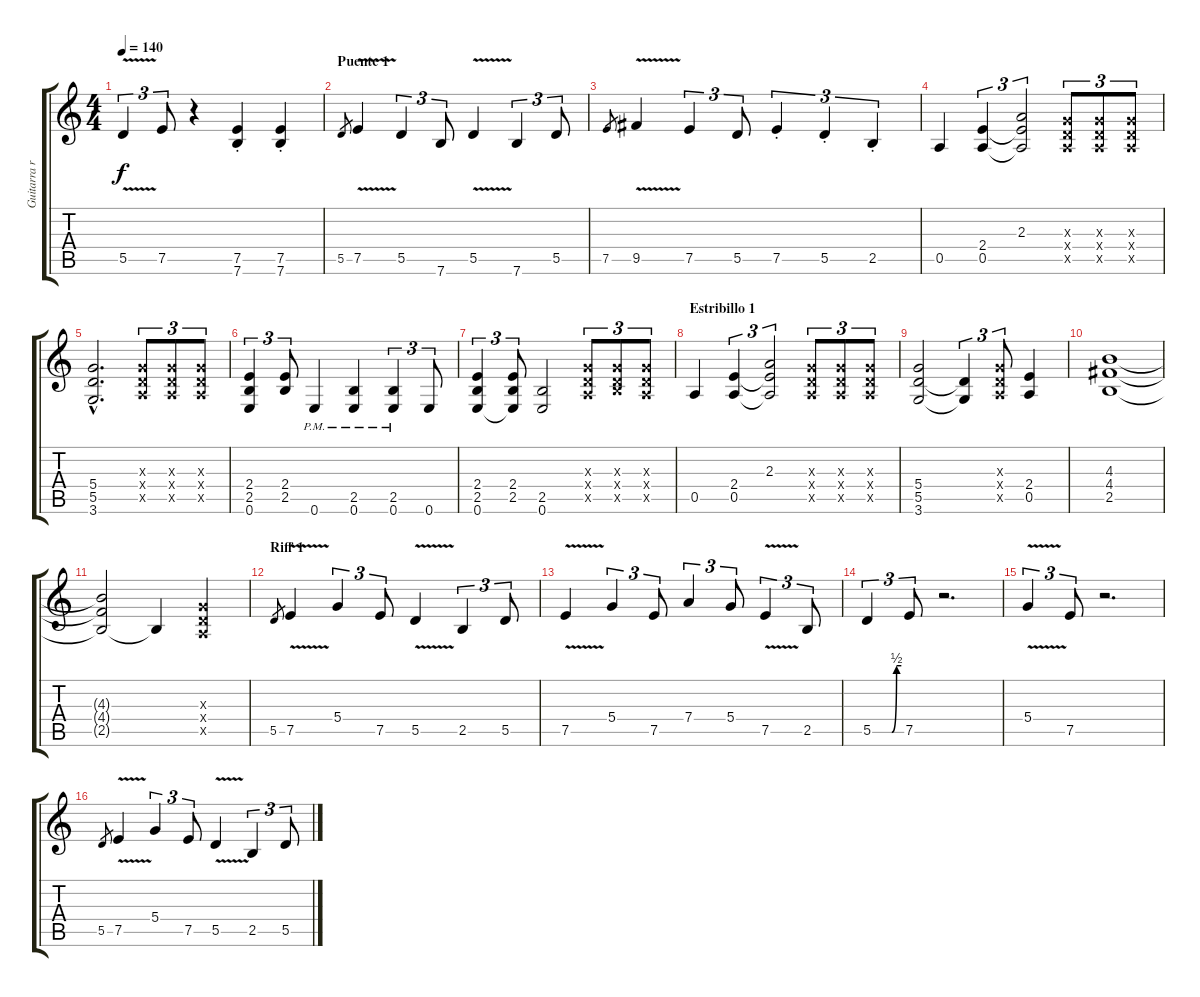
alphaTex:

\track ("Guitarra rítmica" "Guitarra r") {instrument electricguitarjazz}
\staff {score tabs}
\tuning (E4 B3 G3 D3 A2 E2) {hide}
\ts (4 4)
\tempo 140
\clef g2
\ks c
5.5{v}.4{tu (3 2) dy f} 7.5.8{tu (3 2)} r.4 (7.5{st} 7.6{st}).4 (7.5{st} 7.6{st}).4 |
\section ("" "Puente 1")
5.5.8{gr} 7.5{v}.4 5.5.4{tu (3 2)} 7.6.8{tu (3 2)} 5.5{v}.4 7.6.4{tu (3 2)} 5.5.8{tu (3 2)} |
7.5.8{gr} 9.5{v}.4 7.5.4{tu (3 2)} 5.5.8{tu (3 2)} 7.5{st}.4{tu (3 2)} 5.5{st}.4{tu (3 2)} 2.5{st}.4{tu (3 2)} |
0.5.4{instrument distortionguitar} (2.4 0.5).4{tu (3 2)} (2.3 2.4{t} 0.5{t}).2{tu (3 2)} (0.3{x} 0.4{x} 0.5{x}).8{tu (3 2)} (0.3{x} 0.4{x} 0.5{x}).8{tu (3 2)} (0.3{x} 0.4{x} 0.5{x}).8{tu (3 2)} |
(5.4{hac} 5.5{hac} 3.6{hac}).2{d} (0.3{x} 0.4{x} 0.5{x}).8{tu (3 2)} (0.3{x} 0.4{x} 0.5{x}).8{tu (3 2)} (0.3{x} 0.4{x} 0.5{x}).8{tu (3 2)} |
(2.4 2.5 0.6).4{tu (3 2)} (2.4 2.5).8{tu (3 2)} 0.6{pm}.4 (2.5{pm} 0.6{pm}).4 (2.5{pm} 0.6{pm}).4{tu (3 2)} 0.6.8{tu (3 2)} |
(2.4 2.5 0.6).4{tu (3 2)} (2.4 2.5 0.6{t}).8{tu (3 2)} (2.5 0.6).2 (0.3{x} 0.4{x} 0.5{x}).8{tu (3 2)} (0.3{x} 0.4{x} 2.5{x}).8{tu (3 2)} (0.3{x} 0.4{x} 0.5{x}).8{tu (3 2)} |
\section ("" "Estribillo 1")
0.5.4 (2.4 0.5).4{tu (3 2)} (2.3 2.4{t} 0.5{t}).2{tu (3 2)} (0.3{x} 0.4{x} 0.5{x}).8{tu (3 2)} (0.3{x} 0.4{x} 0.5{x}).8{tu (3 2)} (0.3{x} 0.4{x} 0.5{x}).8{tu (3 2)} |
(5.4 5.5 3.6).2 (5.5{t} 3.6{t}).4{tu (3 2)} (0.3{x} 0.4{x} 0.5{x}).8{tu (3 2)} (2.4 0.5).4 |
(4.3 4.4 2.5).1 |
(4.3{t} 4.4{t} 2.5{t}).2 2.5{t}.4 (0.3{x} 0.4{x} 0.5{x}).4 |
\section ("" "Riff 1")
5.5.8{gr} 7.5{v}.4{instrument electricguitarjazz} 5.4.4{tu (3 2)} 7.5.8{tu (3 2)} 5.5{v}.4 2.5.4{tu (3 2)} 5.5.8{tu (3 2)} |
7.5{v}.4 5.4.4{tu (3 2)} 7.5.8{tu (3 2)} 7.4.4{tu (3 2)} 5.4.8{tu (3 2)} 7.5{v}.4{tu (3 2)} 2.5.8{tu (3 2)} |
5.5{be (custom 0 0 40 0 50 2 60 2)}.4{tu (3 2)} 7.5.8{tu (3 2)} r.2{d} |
5.4{v}.4{tu (3 2)} 7.5.8{tu (3 2)} r.2{d} |
5.5.8{gr} 7.5{v}.4 5.4.4{tu (3 2)} 7.5.8{tu (3 2)} 5.5{v}.4 2.5.4{tu (3 2)} 5.5.8{tu (3 2)}
